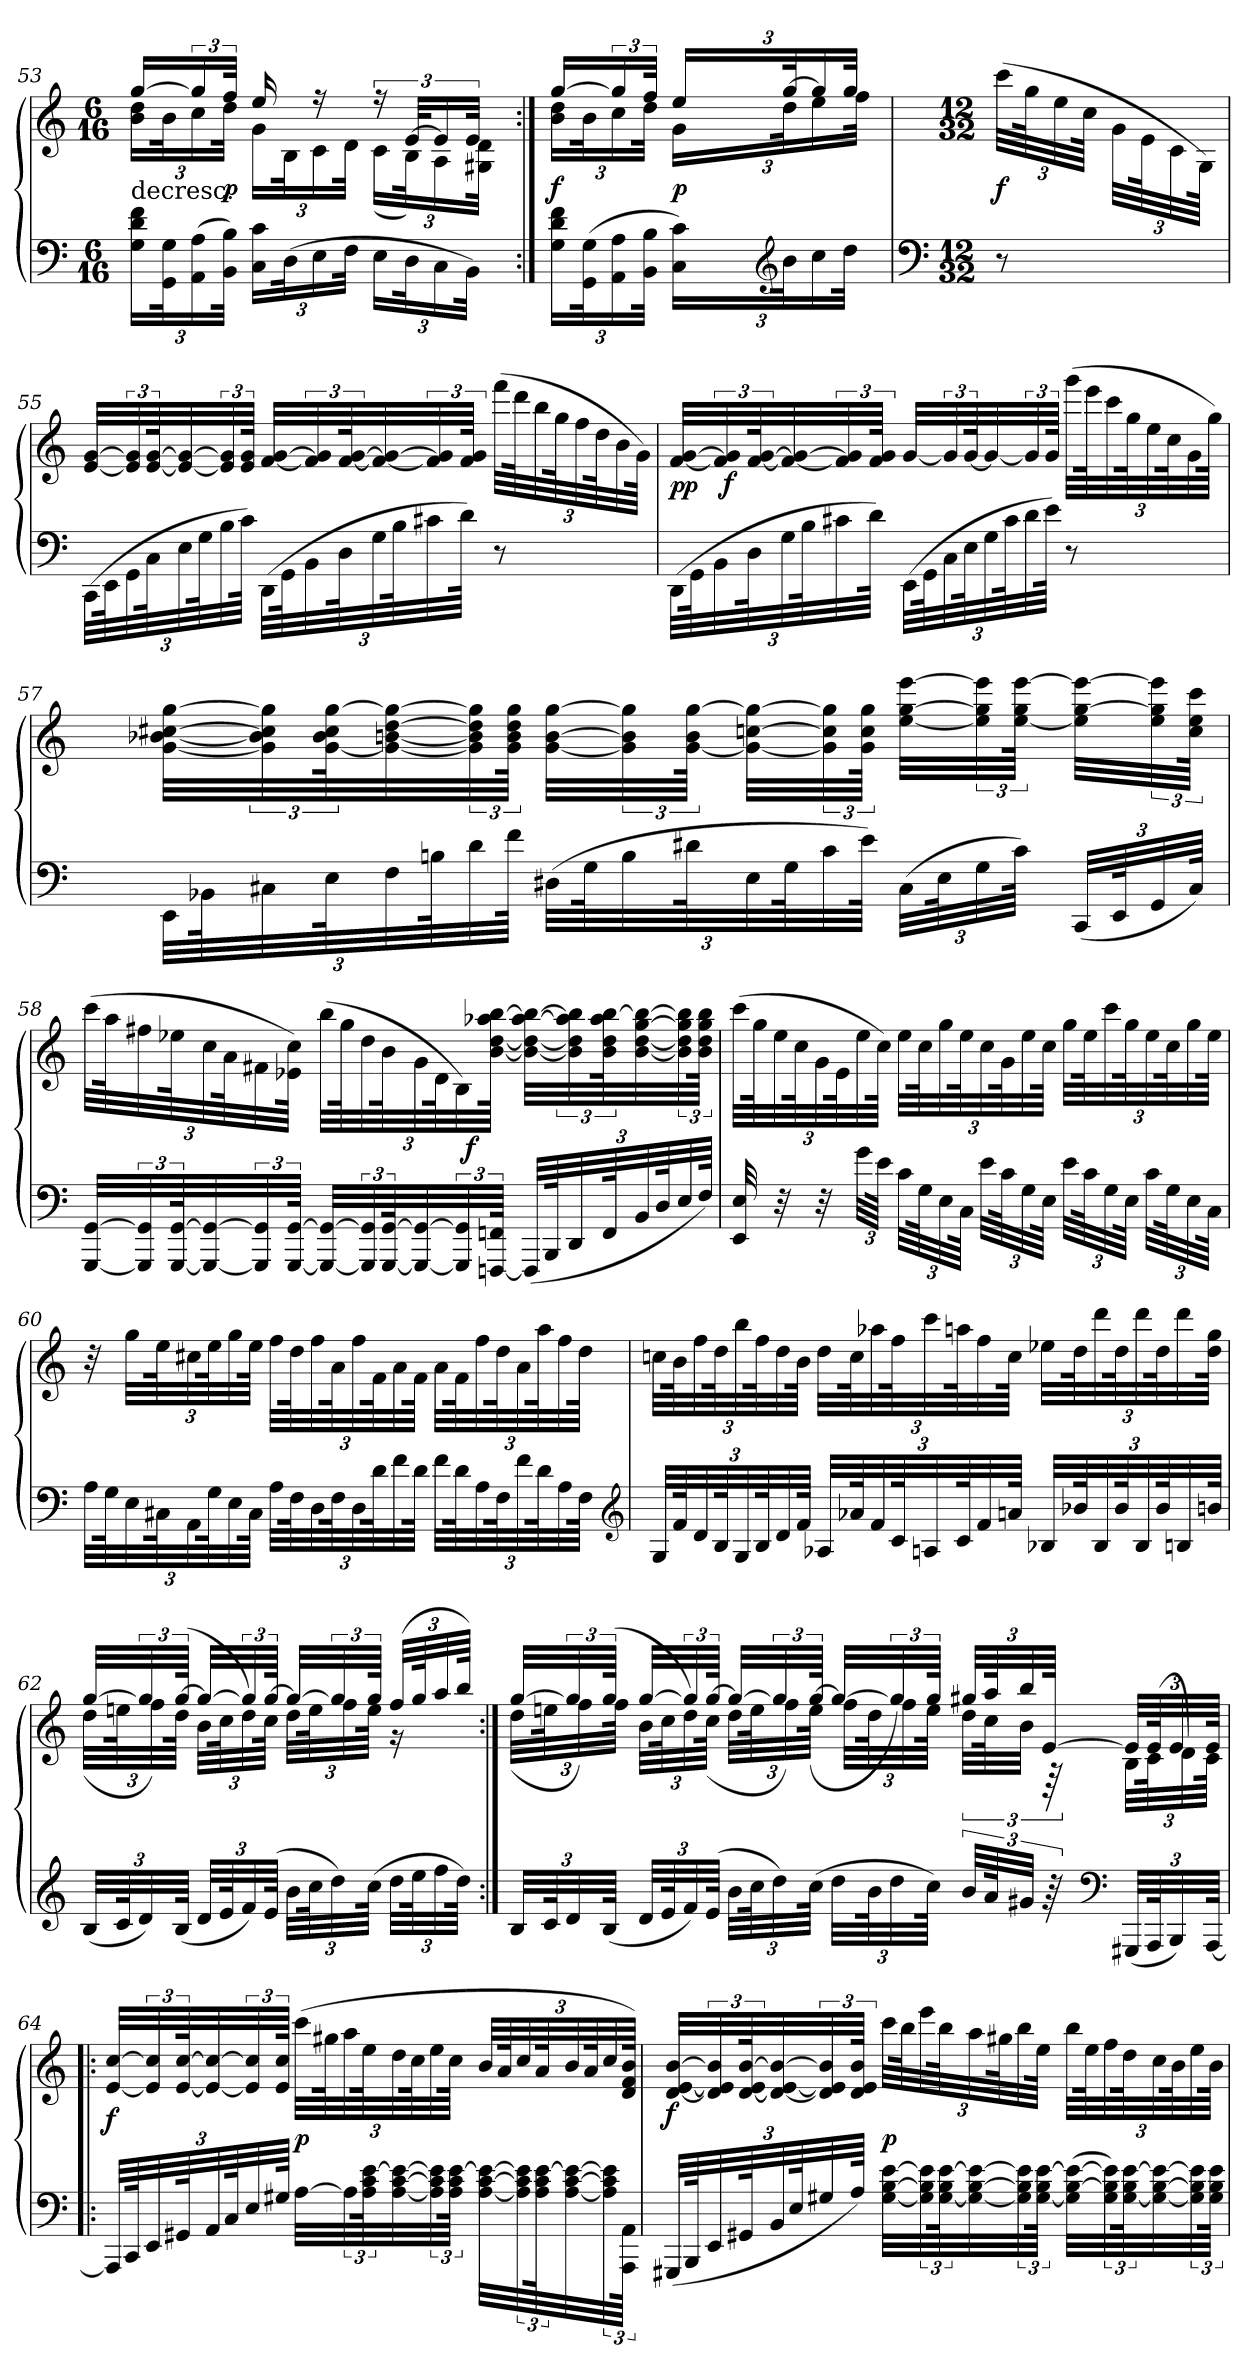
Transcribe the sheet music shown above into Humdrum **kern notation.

**kern	**kern	**dynam
*part1	*part1	*part1
*staff2	*staff1	*staff1/2
*clefF4	*clefG2	*
*k[]	*k[]	*
*C:	*C:	*
*M6/16	*M6/16	*
=53	=53	=53
*	*^	*
!	!LO:TX:c:t=decresc.	!	!
24G\ 24d\ 24f\LL	[16gg/LL	24b\ 24dd\LL	.
48GG\ 48G\K	.	48b\K	.
(24AA\ 24A\	24gg/]	24cc\	.
48BB\ 48B\JJk)	48ff/JJk	48dd\JJk	p
24C\ 24c\LL	16ee/	24g\LL	.
(48D\K	.	48B\K	.
24E\	16r	24c\	.
48F\JJk	.	48d\JJk	.
24E\LL	24r	(24c\LL	.
48D\K	[48e/KLL	48B\K)	.
24C\	24e/]	24A\	.
48BB\JJk)	48e/JJk	48G#X\ 48d\JJk	.
=54:|!	=54:|!	=54:|!	=54:|!
24G\ 24d\ 24f\LL	[16gg/LL	24b\ 24dd\LL	f
(48GG\ 48G\K	.	48b\K	.
24AA\ 24A\	24gg/]	24cc\	.
48BB\ 48B\JJk	48ff/JJk	48dd\JJk	.
24C\ 24c\LL)	24ee/LL	24g\LL	p
*clefG2	*	*	*
48b\K	[48gg/K	48dd\K	.
24cc\	24gg/]	24ee\	.
48dd\JJk	48gg/JJk	48ff\JJk	.
*	*v	*v	*
=	=	=
*clefF4	*	*
*M12/32	*M12/32	*
*	*MM30	*
8r	(48ccc\LLL	f
.	96gg\K	.
.	48ee\	.
.	96cc\JJJk	.
.	48g\LLL	.
.	96e\K	.
.	48c\	.
.	96G\JJJk)	.
=55	=55	=55
(48CC\LLL	[32e/ [32g/LLL	.
96EE\K	.	.
48GG\	48e]/ 48g]/	.
96C\K	[96e/ [96g/K	.
48E\	32e_/ 32g_/	.
96G\K	.	.
48B\	48e]/ 48g]/	.
96c\JJJk)	96e/ 96g/JJJk	.
(48DD\LLL	[32f/ [32g/LLL	.
96GG\K	.	.
48BB\	48f]/ 48g]/	.
96D\K	[96f/ [96g/K	.
48G\	32f_/ 32g_/	.
96B\K	.	.
48c#X\	48f]/ 48g]/	.
96d\JJJk)	96f/ 96g/JJJk	.
8r	(48fff\LLL	.
.	96ddd\K	.
.	48bb\	.
.	96gg\K	.
.	48ff\	.
.	96dd\K	.
.	48b\	.
.	96g\JJJk)	.
=56	=56	=56
(48DD\LLL	[32f/ [32g/LLL	pp
96GG\K	.	.
48BB\	48f]/ 48g]/	.
96D\K	[96f/ [96g/K	f
48G\	32f_/ 32g_/	.
96B\K	.	.
48c#X\	48f]/ 48g]/	.
96d\JJJk)	96f/ 96g/JJJk	.
(48EE\LLL	[32g/LLL	.
96GG\K	.	.
48C\	48g/]	.
96E\K	[96g/K	.
48G\	32g/_	.
96c#\K	.	.
48d\	48g/]	.
96e\JJJk)	96g/JJJk	.
8r	(48ggg\LLL	.
.	96eee\K	.
.	48ccc\	.
.	96gg\K	.
.	48ee\	.
.	96cc\K	.
.	48g\	.
.	96gg\JJJk)	.
=57	=57	=57
48EE\LLL	[32g\ [32b-X\ [32cc#X\ [32gg\LLL	.
96BB-X\K	.	.
48C#X\	48g]\ 48b-]\ 48cc#]\ 48gg]\	.
96E\K	[96g\ 96b-\ 96cc#\ [96gg\K	.
48F\	32g_\ [32bn\ [32dd\ 32gg_\	.
96Bn\K	.	.
48d\	48g]\ 48b]\ 48dd]\ 48gg]\	.
96f\JJJk	96g\ 96b\ 96dd\ 96gg\JJJk	.
(48D#X\LLL	[32g\ [32b\ [32gg\LLL	.
96G\K	.	.
48B\	48g]\ 48b]\ 48gg]\	.
96d#X\K	[96g\ 96b\ [96gg\JJJk	.
48E\	32g_\ [32ccn\ 32gg_\LLL	.
96G\K	.	.
48c\	48g]\ 48cc]\ 48gg]\	.
96e\JJJk)	96g\ 96cc\ 96gg\JJJk	.
(48C#\LLL	[32ee\ [32gg\ [32eee\LLL	.
96E\K	.	.
48G\	48ee]\ 48gg]\ 48eee]\	.
96c\JJJk)	[96ee\ 96gg\ [96eee\JJJk	.
(48CC/LLL	32ee]\ [32gg\ 32eee_\LLL	.
96EE/K	.	.
48GG/	48ee\ 48gg]\ 48eee]\	.
96C#/JJJk)	96cc\ 96ee\ 96ccc\JJJk	.
=58	=58	=58
[32GGG/ [32GG/LLL	(48ccc\LLL	.
.	96aa\K	.
48GGG]/ 48GG]/	48ff#X\	.
[96GGG/ [96GG/K	96ee-X\K	.
32GGG_/ 32GG_/	48cc\	.
.	96a\K	.
48GGG]/ 48GG]/	48f#X\	.
[96GGG/ [96GG/JJJk	96e-X\ 96cc\JJJk)	.
32GGG_/ 32GG_/LLL	(48bb\LLL	.
.	96gg\K	.
48GGG]/ 48GG]/	48dd\	.
[96GGG/ [96GG/K	96b\K	.
32GGG_/ 32GG_/	48g\	.
.	96d\K	.
48GGG]/ 48GG]/	48B\)	.
[96FFFn/ 96FFn/JJJk	[96b\ [96dd\ 96aa-X\ [96bb\JJJk	f
(48FFF/LLL]	32b_\ 32dd_\ [32aa-\ 32bb_\LLL	.
96BBB/K	.	.
48DD/	48b]\ 48dd]\ 48aa-]\ 48bb]\	.
96FF/K	96b\ 96dd\ 96aa-\ [96bb\K	.
48BB/	[32b\ [32dd\ [32gg\ 32bb_\	.
96D/K	.	.
48E/	48b]\ 48dd]\ 48gg]\ 48bb]\	.
96F/JJJk)	96b\ 96dd\ 96gg\ 96bb\JJJk	.
=59	=59	=59
32EE/ 32E/	(48ccc\LLL	.
.	96gg\K	.
32r	48ee\	.
.	96cc\K	.
32r	48g\	.
.	96e\K	.
48g\LLL	48ee\	.
96e\JJJk	96cc\JJJk)	.
48c\LLL	48ee\LLL	.
96G\K	96cc\K	.
48E\	48gg\	.
96C\JJJk	96ee\K	.
48e\LLL	48cc\	.
96c\K	96g\K	.
48G\	48ee\	.
96E\JJJk	96cc\JJJk	.
48e\LLL	48gg\LLL	.
96c\K	96ee\K	.
48G\	48ccc\	.
96E\JJJk	96gg\K	.
48c\LLL	48ee\	.
96G\K	96cc\K	.
48E\	48gg\	.
96C\JJJk	96ee\JJJk	.
=60	=60	=60
48A\LLL	32r	.
96G\K	.	.
48E\	48gg\LLL	.
96C#X\K	96ee\K	.
48AA\	48cc#X\	.
96G\K	96ee\K	.
48E\	48gg\	.
96C#\JJJk	96ee\JJJk	.
48A\LLL	48ff\LLL	.
96F\K	96dd\K	.
48D\	48ff\	.
96F\K	96a\K	.
48D\	48ff\	.
96d\K	96f\K	.
48f\	48a\	.
96d\JJJk	96f\JJJk	.
48f\LLL	48a\LLL	.
96d\K	96f\K	.
48A\	48ff\	.
96F\K	96dd\K	.
48f\	48a\	.
96d\K	96aa\K	.
48A\	48ff\	.
96F\JJJk	96dd\JJJk	.
*clefG2	*	*
=61	=61	=61
48G/LLL	48ccn\LLL	.
96f/K	96b\K	.
48d/	48ff\	.
96B/K	96dd\K	.
48G/	48bb\	.
96B/K	96ff\K	.
48d/	48dd\	.
96f/JJJk	96b\JJJk	.
48A-X/LLL	48dd\LLL	.
96a-X/K	96cc\K	.
48f/	48aa-X\	.
96c/K	96ff\K	.
48An/	48ccc\	.
96c/K	96aan\K	.
48f/	48ff\	.
96an/JJJk	96cc\JJJk	.
48B-X/LLL	48ee-X\LLL	.
96b-X/K	96dd\K	.
48B-/	48ddd\	.
96b-/K	96dd\K	.
48B-/	48ddd\	.
96b-/K	96dd\K	.
48Bn/	48ddd\	.
96bn/JJJk	96dd\ 96gg\JJJk	.
=62	=62	=62
*	*^	*
(48B/LLL	[32gg/LLL	(48dd\LLL	.
96c/K	.	96een\K	.
48d/)	48gg/]	48ff\)	.
(96B/JJJk	([96gg/JJJk	96dd\JJJk	.
48d/LLL	32gg/LLL_	48b\LLL	.
96e/K	.	96cc\K	.
48f/)	48gg/]	48dd\)	.
(96e/JJJk	[96gg/JJJk	96cc\JJJk	.
48b\LLL	32gg/LLL_	48dd\LLL	.
96cc\K	.	96ee\K	.
48dd\)	48gg/]	48ff\	.
(96cc\JJJk	96gg/JJJk	96ee\JJJk	.
48dd\LLL	(48ff/LLL	16r	.
96ee\K	96gg/K	.	.
48ff\	48aa/	.	.
96dd\JJJk)	96bb/JJJk)	.	.
=63:|!	=63:|!	=63:|!	=63:|!
48B/LLL	[32gg/LLL	(48dd\LLL	.
96c/K	.	96een\K	.
48d/	48gg/]	48ff\)	.
(96B/JJJk	(96gg/JJJk	96ff\JJJk	.
48d/LLL	[32gg/LLL	48b\LLL	.
96e/K	.	96cc\K	.
48f/)	48gg/]	48dd\)	.
(96e/JJJk	[96gg/JJJk	(96cc\JJJk	.
48b\LLL	32gg/LLL_	48dd\LLL	.
96cc\K	.	96ee\K	.
48dd\)	48gg/]	48ff\)	.
(96cc\JJJk	[96gg/JJJk	(96ee\JJJk	.
48dd\LLL	32gg/LLL_	48ff\LLL	.
96b\K	.	96dd\K	.
48dd\	48gg/])	48ff\	.
96cc\JJJk)	96gg/JJJk	96ee\JJJk	.
48b/LLL	48gg#X/LLL	48dd\LLL	.
96a/K	96aa/K	96cc\K	.
48g#X/JJJ	48bb/	48b\JJJ	.
96r	[96e/JJJk	96r	.
*clefF4	*	*	*
(48GGG#X/LLL	48e/LLL]	48B\LLL	.
96AAA/K	(96e/K	96c\K	.
48BBB/)	48e/	48d\)	.
[96AAA/JJJk	96e/JJJk	96c\JJJk	.
*	*v	*v	*
=64!|:	=64!|:	=64!|:
48AAA/LLL]	[32e/ [32cc/LLL	f
96CC/K	.	.
48EE/	48e]/ 48cc]/	.
96GG#X/K	[96e/ [96cc/K	.
48AA/	32e_/ 32cc_/	.
96C/K	.	.
48E/	48e]/ 48cc]/	.
96G#X/JJJk	96e/ 96cc/JJJk	.
[32A\LLL	(48ccc\LLL	p
.	96gg#X\K	.
48A\]	48aa\	.
96A\ 96c\ [96e\K	96ee\K	.
[32A\ [32c\ 32e_\	48dd\	.
.	96cc\K	.
48A]\ 48c]\ 48e]\	48ee\	.
96A\ 96c\ [96e\JJJk	96cc\JJJk	.
[32A\ [32c\ 32e_\LLL	48b/LLL	.
.	96a/K	.
48A]\ 48c]\ 48e]\	48cc/	.
96A\ 96c\ [96e\K	96a/K	.
[32A\ [32c\ 32e_\	48b/	.
.	96a/K	.
48A]\ 48c]\ 48e]\JJJ	48cc/	.
96AAA/ 96AA/	96d/ 96f/ 96b/JJJk)	.
=65	=65	=65
(48GGG#X/LLL	[32d/ [32e/ [32b/LLL	f
96BBB/K	.	.
48EE/	48d]/ 48e]/ 48b]/	.
96GG#X/K	[96d/ 96e/ [96b/K	.
48BB/	32d_/ [32e/ 32b_/	.
96E/K	.	.
48G#X/	48d]/ 48e]/ 48b]/	.
96A/JJJk)	96d/ 96e/ 96b/JJJk	.
[32G#\ [32B\ [32e\LLL	48ccc\LLL	p
.	96bb\K	.
48G#]\ 48B]\ 48e]\	48eee\	.
[96G#\ 96B\ [96e\K	96bb\K	.
32G#_\ [32B\ 32e_\	48aa\	.
.	96gg#X\K	.
48G#]\ 48B]\ 48e]\	48bb\	.
[96G#\ 96B\ [96e\JJJk	96ee\JJJk	.
(32G#]\ [32B\ 32e_\LLL	48bb\LLL	.
.	96ee\K	.
48G#\ 48B]\ 48e]\)	48ff\	.
[96G#\ 96B\ [96e\K	96dd\K	.
32G#_\ [32B\ 32e_\	48cc\	.
.	96b\K	.
48G#]\ 48B]\ 48e]\	48ee\	.
96G#\ 96B\ 96e\JJJk	96b\JJJk	.
=	=	=
*-	*-	*-
